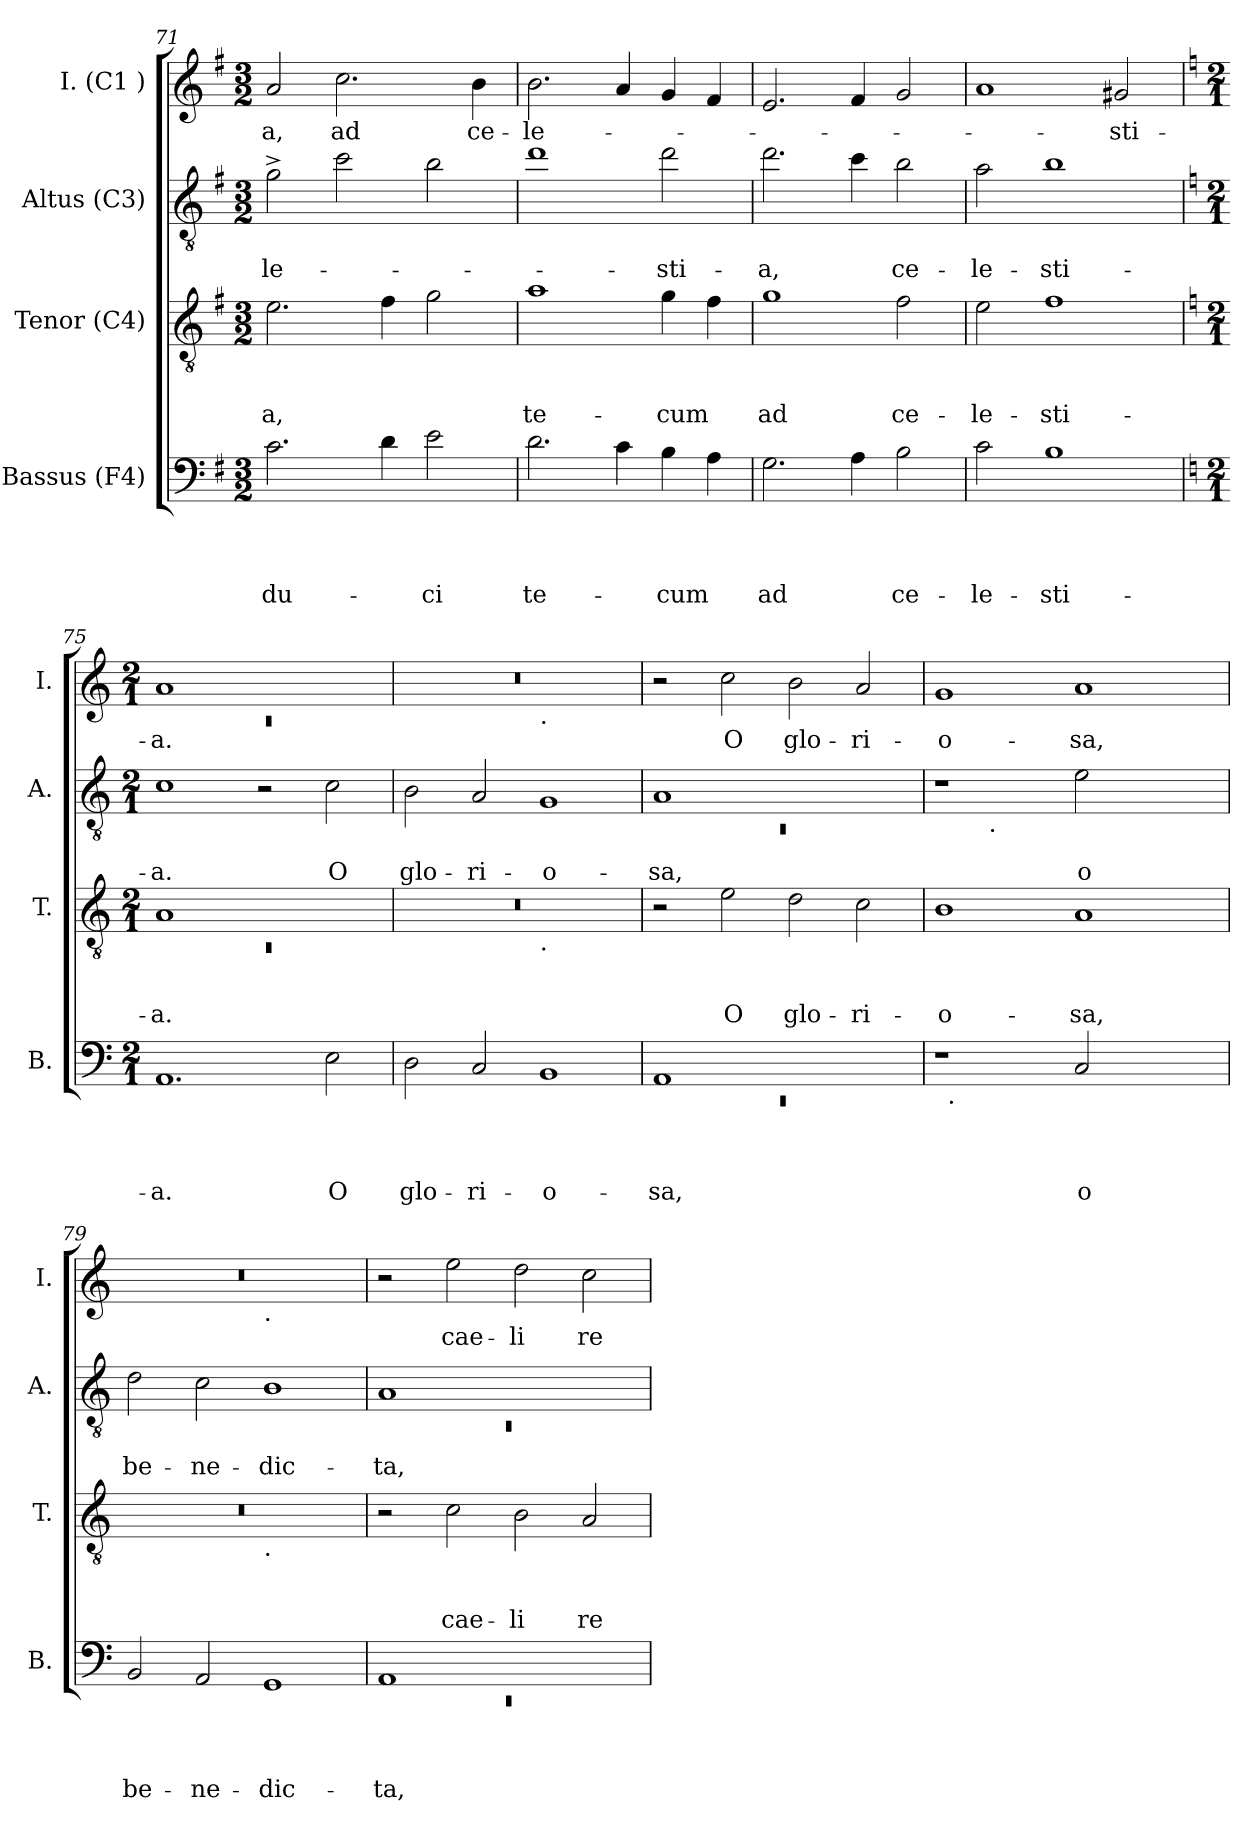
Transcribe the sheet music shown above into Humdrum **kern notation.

**kern	**text	**text	**text	**text	**kern	**text	**text	**text	**kern	**text	**text	**kern	**text
*part4	*part4	*part4	*part4	*part4	*part3	*part3	*part3	*part3	*part2	*part2	*part2	*part1	*part1
*staff4	*staff4	*staff4	*staff4	*staff4	*staff3	*staff3	*staff3	*staff3	*staff2	*staff2	*staff2	*staff1	*staff1
*I"Bassus (F4)	*	*	*	*	*I"Tenor (C4)	*	*	*	*I"Altus (C3)	*	*	*I"I. (C1 )	*
*I'B.	*	*	*	*	*I'T.	*	*	*	*I'A.	*	*	*I'I.	*
*clefF4	*	*	*	*	*clefGv2	*	*	*	*clefGv2	*	*	*clefG2	*
*k[f#]	*	*	*	*	*k[f#]	*	*	*	*k[f#]	*	*	*k[f#]	*
*G:	*	*	*	*	*G:	*	*	*	*G:	*	*	*G:	*
*M3/2	*	*	*	*	*M3/2	*	*	*	*M3/2	*	*	*M3/2	*
=71	=71	=71	=71	=71	=71	=71	=71	=71	=71	=71	=71	=71	=71
!	!	!	!	!LO:LY:b	!	!	!	!LO:LY:b	!	!	!LO:LY:b	!	!LO:LY:b
2.c\	.	.	.	du-	2.e\	.	.	-a,	2g^>\	.	-le-	2a/	-a,
!	!	!	!	!	!	!	!	!	!	!	!	!	!LO:LY:b
.	.	.	.	.	.	.	.	.	2cc\	.	.	2.cc\	ad
4d\	.	.	.	.	4f#\	.	.	.	.	.	.	.	.
!	!	!	!	!LO:LY:b	!	!	!	!	!	!	!	!	!
2e\	.	.	.	-ci	2g\	.	.	.	2b\	.	.	.	.
!	!	!	!	!	!	!	!	!	!	!	!	!	!LO:LY:b
.	.	.	.	.	.	.	.	.	.	.	.	4b\	ce-
=72	=72	=72	=72	=72	=72	=72	=72	=72	=72	=72	=72	=72	=72
!	!	!	!	!LO:LY:b	!	!	!	!LO:LY:b	!	!	!	!	!LO:LY:b
2.d\	.	.	.	te-	1a	.	.	te-	1dd	.	.	2.b\	-le-
4c\	.	.	.	.	.	.	.	.	.	.	.	4a/	.
!	!	!	!	!LO:LY:b	!	!	!	!LO:LY:b	!	!	!LO:LY:b	!	!
4B\	.	.	.	-cum	4g\	.	.	-cum	2dd\	.	-sti-	4g/	.
4A\	.	.	.	.	4f#\	.	.	.	.	.	.	4f#/	.
=73	=73	=73	=73	=73	=73	=73	=73	=73	=73	=73	=73	=73	=73
!	!	!	!	!LO:LY:b	!	!	!	!LO:LY:b	!	!	!LO:LY:b	!	!
2.G\	.	.	.	ad	1g	.	.	ad	2.dd\	.	-a,	2.e/	.
4A\	.	.	.	.	.	.	.	.	4cc\	.	.	4f#/	.
!	!	!	!	!LO:LY:b	!	!	!	!LO:LY:b	!	!	!LO:LY:b	!	!
2B\	.	.	.	ce-	2f#\	.	.	ce-	2b\	.	ce-	2g/	.
=74	=74	=74	=74	=74	=74	=74	=74	=74	=74	=74	=74	=74	=74
!	!	!	!	!LO:LY:b	!	!	!	!LO:LY:b	!	!	!LO:LY:b	!	!
2c\	.	.	.	-le-	2e\	.	.	-le-	2a\	.	-le-	1a	.
!	!	!	!	!LO:LY:b	!	!	!	!LO:LY:b	!	!	!LO:LY:b	!	!
1B	.	.	.	-sti-	1f#	.	.	-sti-	1b	.	-sti-	.	.
!	!	!	!	!	!	!	!	!	!	!	!	!	!LO:LY:b
.	.	.	.	.	.	.	.	.	.	.	.	2g#/	-sti-
!!LO:LB:g=z
=75	=75	=75	=75	=75	=75	=75	=75	=75	=75	=75	=75	=75	=75
*k[]	*	*	*	*	*k[]	*	*	*	*k[]	*	*	*k[]	*
*C:	*	*	*	*	*C:	*	*	*	*C:	*	*	*C:	*
*M2/1	*	*	*	*	*M2/1	*	*	*	*M2/1	*	*	*M2/1	*
*	*	*	*	*	*^	*	*	*	*	*	*	*^	*
!	!	!	!	!LO:LY:b	!	!LO:N:vis=1	!	!	!LO:LY:b	!	!	!LO:LY:b	!	!LO:N:vis=1	!LO:LY:b
1.AA	.	.	.	-a.	1A	0rC	.	.	-a.	1c	.	-a.	1a	0rc	-a.
.	.	.	.	.	1ryy	.	.	.	.	2r	.	.	1ryy	.	.
!	!	!	!	!LO:LY:b	!	!	!	!	!	!	!	!LO:LY:b	!	!	!
2E\	.	.	.	O	.	.	.	.	.	2c\	.	O	.	.	.
=76	=76	=76	=76	=76	=76	=76	=76	=76	=76	=76	=76	=76	=76	=76	=76
!	!	!	!	!LO:LY:b	!	!	!	!	!	!	!	!LO:LY:b	!	!	!
2D\	.	.	.	glo-	0r	1ryy	.	.	.	2B\	.	glo-	0r	1ryy	.
!	!	!	!	!LO:LY:b	!	!	!	!	!	!	!	!LO:LY:b	!	!	!
2C/	.	.	.	-ri-	.	.	.	.	.	2A/	.	-ri-	.	.	.
!	!	!	!	!	!	!	!	!	!	!	!	!	!	!LO:TX:b:t=.	!
!	!	!	!	!	!	!LO:TX:b:t=.	!	!	!	!	!	!	!	!	!
!	!	!	!	!LO:LY:b:rj	!	!	!	!	!	!	!	!LO:LY:b:rj	!	!	!
1BB	.	.	.	-o-	.	1ryy	.	.	.	1G	.	-o-	.	1ryy	.
=77	=77	=77	=77	=77	=77	=77	=77	=77	=77	=77	=77	=77	=77	=77	=77
*^	*	*	*	*	*	*	*	*	*	*^	*	*	*	*	*
!	!LO:N:vis=1	!	!	!	!LO:LY:b	!	!	!	!	!	!	!LO:N:vis=1	!	!LO:LY:b	!	!	!
*	*	*	*	*	*	*v	*v	*	*	*	*	*	*	*	*v	*v	*
1AA	0rEE	.	.	.	-sa,	2r	.	.	.	1A	0rC	.	-sa,	2r	.
!	!	!	!	!	!	!	!	!	!LO:LY:b	!	!	!	!	!	!LO:LY:b
.	.	.	.	.	.	2e\	.	.	O	.	.	.	.	2cc\	O
!	!	!	!	!	!	!	!	!	!LO:LY:b	!	!	!	!	!	!LO:LY:b
1ryy	.	.	.	.	.	2d\	.	.	glo-	1ryy	.	.	.	2b\	glo-
!	!	!	!	!	!	!	!	!	!LO:LY:b	!	!	!	!	!	!LO:LY:b
.	.	.	.	.	.	2c\	.	.	-ri-	.	.	.	.	2a/	-ri-
=78	=78	=78	=78	=78	=78	=78	=78	=78	=78	=78	=78	=78	=78	=78	=78
!	!	!	!	!	!	!	!	!	!LO:LY:b:rj	!	!	!	!	!	!LO:LY:b:rj
1r	32ryy	.	.	.	.	1B	.	.	-o-	1r	4ryy	.	.	1g	-o-
!	!LO:TX:b:t=.	!	!	!	!	!	!	!	!	!	!	!	!	!	!
.	1ryy	.	.	.	.	.	.	.	.	.	.	.	.	.	.
!	!	!	!	!	!	!	!	!	!	!	!LO:TX:b:t=.	!	!	!	!
.	.	.	.	.	.	.	.	.	.	.	1..ryy	.	.	.	.
!	!	!	!	!	!LO:LY:b	!	!	!	!LO:LY:b	!	!	!	!LO:LY:b	!	!LO:LY:b
2C/	.	.	.	.	o	1A	.	.	-sa,	2e\	.	.	o	1a	-sa,
.	2ryy	.	.	.	.	.	.	.	.	.	.	.	.	.	.
2ryy	.	.	.	.	.	.	.	.	.	2ryy	.	.	.	.	.
.	4...ryy	.	.	.	.	.	.	.	.	.	.	.	.	.	.
=79	=79	=79	=79	=79	=79	=79	=79	=79	=79	=79	=79	=79	=79	=79	=79
!	!	!	!	!	!LO:LY:b	!	!	!	!	!	!	!	!LO:LY:b	!	!
*v	*v	*	*	*	*	*^	*	*	*	*v	*v	*	*	*^	*
2BB/	.	.	.	be-	0r	1ryy	.	.	.	2d\	.	be-	0r	1ryy	.
!	!	!	!	!LO:LY:b	!	!	!	!	!	!	!	!LO:LY:b	!	!	!
2AA/	.	.	.	-ne-	.	.	.	.	.	2c\	.	-ne-	.	.	.
!	!	!	!	!	!	!	!	!	!	!	!	!	!	!LO:TX:b:t=.	!
!	!	!	!	!	!	!LO:TX:b:t=.	!	!	!	!	!	!	!	!	!
!	!	!	!	!LO:LY:b	!	!	!	!	!	!	!	!LO:LY:b	!	!	!
1GG	.	.	.	-dic-	.	1ryy	.	.	.	1B	.	-dic-	.	1ryy	.
=80	=80	=80	=80	=80	=80	=80	=80	=80	=80	=80	=80	=80	=80	=80	=80
*^	*	*	*	*	*	*	*	*	*	*^	*	*	*	*	*
!	!LO:N:vis=1	!	!	!	!LO:LY:b	!	!	!	!	!	!	!LO:N:vis=1	!	!LO:LY:b	!	!	!
*	*	*	*	*	*	*v	*v	*	*	*	*	*	*	*	*v	*v	*
1AA	0rEE	.	.	.	-ta,	2r	.	.	.	1A	0rC	.	-ta,	2r	.
!	!	!	!	!	!	!	!	!	!LO:LY:b	!	!	!	!	!	!LO:LY:b
.	.	.	.	.	.	2c\	.	.	cae-	.	.	.	.	2ee\	cae-
!	!	!	!	!	!	!	!	!	!LO:LY:b	!	!	!	!	!	!LO:LY:b
1ryy	.	.	.	.	.	2B\	.	.	-li	1ryy	.	.	.	2dd\	-li
!	!	!	!	!	!	!	!	!	!LO:LY:b	!	!	!	!	!	!LO:LY:b
.	.	.	.	.	.	2A/	.	.	re-	.	.	.	.	2cc\	re-
*v	*v	*	*	*	*	*	*	*	*	*v	*v	*	*	*	*
=	=	=	=	=	=	=	=	=	=	=	=	=	=
*-	*-	*-	*-	*-	*-	*-	*-	*-	*-	*-	*-	*-	*-
